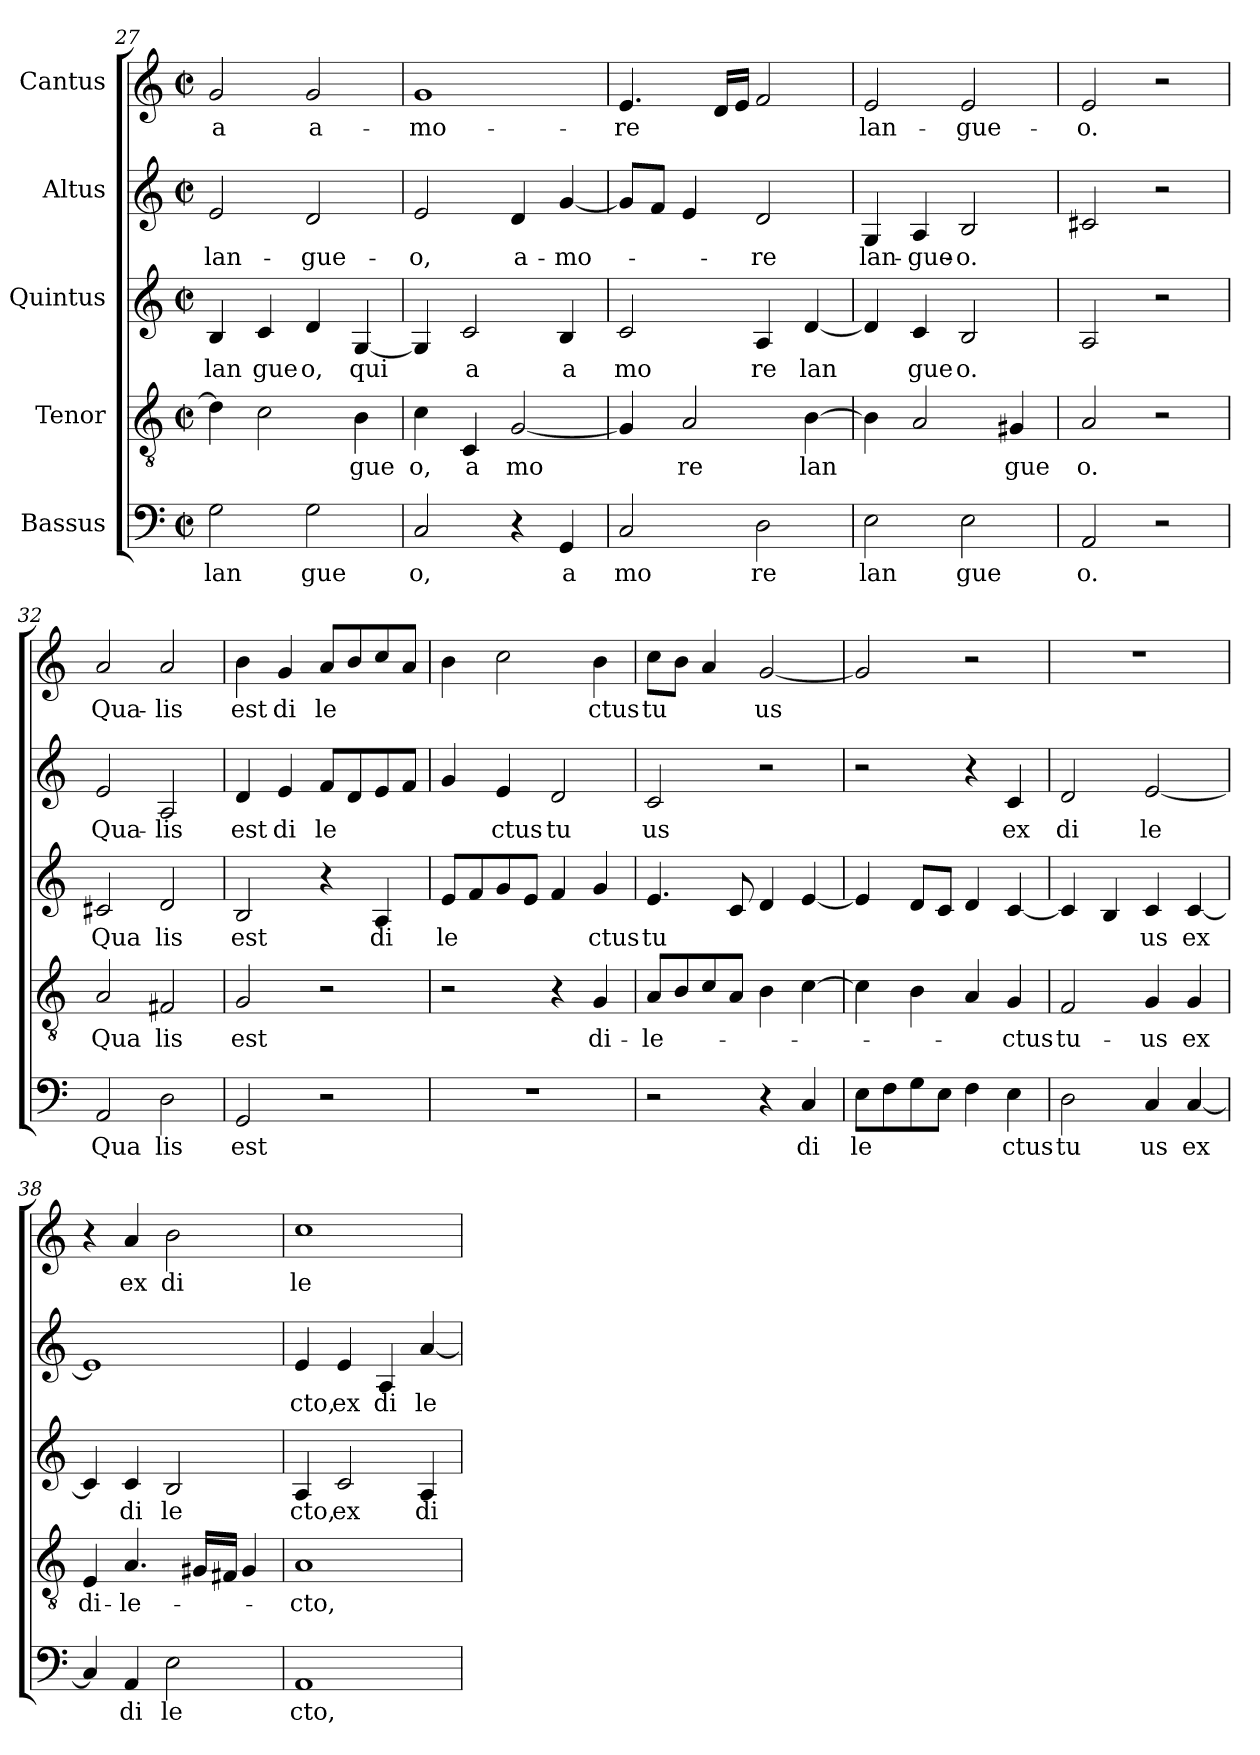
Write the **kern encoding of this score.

**kern	**text	**kern	**text	**kern	**text	**kern	**text	**kern	**text
*part5	*part5	*part4	*part4	*part3	*part3	*part2	*part2	*part1	*part1
*staff5	*staff5	*staff4	*staff4	*staff3	*staff3	*staff2	*staff2	*staff1	*staff1
*I"Bassus	*	*I"Tenor	*	*I"Quintus	*	*I"Altus	*	*I"Cantus	*
*clefF4	*	*clefGv2	*	*clefG2	*	*clefG2	*	*clefG2	*
*M2/2	*	*M2/2	*	*M2/2	*	*M2/2	*	*M2/2	*
*met(c|)	*	*met(c|)	*	*met(c|)	*	*met(c|)	*	*met(c|)	*
=27	=27	=27	=27	=27	=27	=27	=27	=27	=27
!	!LO:LY:b:cj	!	!	!	!LO:LY:b:cj	!	!LO:LY:b:cj	!	!LO:LY:b:cj
2G\	lan	4d\]	.	4B/	lan	2e/	lan-	2g/	-a
!	!	!	!	!	!LO:LY:b:cj	!	!	!	!
.	.	2c\	.	4c/	gue	.	.	.	.
!	!LO:LY:b:cj	!	!	!	!LO:LY:b:cj	!	!LO:LY:b:cj	!	!LO:LY:b:cj
2G\	gue	.	.	4d/	o,	2d/	-gue-	2g/	a-
!	!	!	!LO:LY:b:cj	!	!LO:LY:b	!	!	!	!
.	.	4B\	gue	[<4G/	qui	.	.	.	.
=28	=28	=28	=28	=28	=28	=28	=28	=28	=28
!	!LO:LY:b:cj	!	!LO:LY:b:cj	!	!	!	!LO:LY:b:cj	!	!LO:LY:b:cj
2C/	o,	4c\	o,	4G/]	.	2e/	-o,	1g	-mo-
!	!	!	!LO:LY:b:cj	!	!LO:LY:b:cj	!	!	!	!
.	.	4C/	a	2c/	a	.	.	.	.
!	!	!	!LO:LY:b	!	!	!	!LO:LY:b:cj	!	!
4r	.	[<2G/	mo	.	.	4d/	a-	.	.
!	!LO:LY:b:cj	!	!	!	!LO:LY:b:cj	!	!LO:LY:b	!	!
4GG/	a	.	.	4B/	a	[<4g/	-mo-	.	.
=29	=29	=29	=29	=29	=29	=29	=29	=29	=29
!	!LO:LY:b:cj	!	!	!	!LO:LY:b:cj	!	!	!	!LO:LY:b:cj
2C/	mo	4G/]	.	2c/	mo	8g/L]	.	4.e/	-re
.	.	.	.	.	.	8f/J	.	.	.
!	!	!	!LO:LY:b:cj	!	!	!	!	!	!
.	.	2A/	re	.	.	4e/	.	.	.
.	.	.	.	.	.	.	.	16d/L	.
.	.	.	.	.	.	.	.	16e/J	.
!	!LO:LY:b:cj	!	!	!	!LO:LY:b:cj	!	!LO:LY:b:cj	!	!
2D\	re	.	.	4A/	re	2d/	-re	2f/	.
!	!	!	!LO:LY:b	!	!LO:LY:b	!	!	!	!
.	.	[>4B\	lan	[<4d/	lan	.	.	.	.
=30	=30	=30	=30	=30	=30	=30	=30	=30	=30
!	!LO:LY:b:cj	!	!	!	!	!	!LO:LY:b:cj	!	!LO:LY:b:cj
2E\	lan	4B\]	.	4d/]	.	4G/	lan-	2e/	lan-
!	!	!	!	!	!LO:LY:b:cj	!	!LO:LY:b:cj	!	!
.	.	2A/	.	4c/	gue	4A/	-gue-	.	.
!	!LO:LY:b:cj	!	!	!	!LO:LY:b:cj	!	!LO:LY:b:cj	!	!LO:LY:b:cj
2E\	gue	.	.	2B/	o.	2B/	-o.	2e/	-gue-
!	!	!	!LO:LY:b:cj	!	!	!	!	!	!
.	.	4G#X/	gue	.	.	.	.	.	.
=31	=31	=31	=31	=31	=31	=31	=31	=31	=31
!	!LO:LY:b:cj	!	!LO:LY:b:cj	!	!	!	!	!	!LO:LY:b:cj
2AA/	o.	2A/	o.	2A/	.	2c#X/	.	2e/	-o.
2r	.	2r	.	2r	.	2r	.	2r	.
=32	=32	=32	=32	=32	=32	=32	=32	=32	=32
!	!LO:LY:b:cj	!	!LO:LY:b:cj	!	!LO:LY:b:cj	!	!LO:LY:b:cj	!	!LO:LY:b:cj
2AA/	Qua	2A/	Qua	2c#X/	Qua	2e/	Qua-	2a/	Qua-
!	!LO:LY:b:cj	!	!LO:LY:b:cj	!	!LO:LY:b:cj	!	!LO:LY:b:cj	!	!LO:LY:b:cj
2D\	lis	2F#X/	lis	2d/	lis	2A/	-lis	2a/	-lis
!!LO:LB:g=z
=33	=33	=33	=33	=33	=33	=33	=33	=33	=33
!	!LO:LY:b:cj	!	!LO:LY:b:cj	!	!LO:LY:b:cj	!	!LO:LY:b:cj	!	!LO:LY:b:cj
2GG/	est	2G/	est	2B/	est	4d/	est	4b\	est
!	!	!	!	!	!	!	!LO:LY:b:cj	!	!LO:LY:b:cj
.	.	.	.	.	.	4e/	di	4g/	di
!	!	!	!	!	!	!	!LO:LY:b:cj	!	!LO:LY:b:cj
2r	.	2r	.	4r	.	8f/L	le	8a/L	le
.	.	.	.	.	.	8d/	.	8b/	.
!	!	!	!	!	!LO:LY:b:cj	!	!	!	!
.	.	.	.	4A/	di	8e/	.	8cc/	.
.	.	.	.	.	.	8f/J	.	8a/J	.
=34	=34	=34	=34	=34	=34	=34	=34	=34	=34
!	!	!	!	!	!LO:LY:b:cj	!	!	!	!
1r	.	2r	.	8e/L	le	4g/	.	4b\	.
.	.	.	.	8f/	.	.	.	.	.
!	!	!	!	!	!	!	!LO:LY:b:cj	!	!
.	.	.	.	8g/	.	4e/	ctus	2cc\	.
.	.	.	.	8e/J	.	.	.	.	.
!	!	!	!	!	!	!	!LO:LY:b:cj	!	!
.	.	4r	.	4f/	.	2d/	tu	.	.
!	!	!	!LO:LY:b:cj	!	!LO:LY:b:cj	!	!	!	!LO:LY:b:cj
.	.	4G/	di-	4g/	ctus	.	.	4b\	ctus
=35	=35	=35	=35	=35	=35	=35	=35	=35	=35
!	!	!	!LO:LY:b:cj	!	!LO:LY:b:cj	!	!LO:LY:b:cj	!	!LO:LY:b:cj
2r	.	8A/L	-le-	4.e/	tu	2c/	us	8cc\L	tu
.	.	8B/	.	.	.	.	.	8b\J	.
.	.	8c/	.	.	.	.	.	4a/	.
.	.	8A/J	.	8c/	.	.	.	.	.
!	!	!	!	!	!	!	!	!	!LO:LY:b:cj
4r	.	4B\	.	4d/	.	2r	.	[<2g/	us
!	!LO:LY:b:cj	!	!	!	!	!	!	!	!
4C/	di	[>4c\	.	[<4e/	.	.	.	.	.
=36	=36	=36	=36	=36	=36	=36	=36	=36	=36
!	!LO:LY:b:cj	!	!	!	!	!	!	!	!
8E\L	le	4c\]	.	4e/]	.	2r	.	2g/]	.
8F\	.	.	.	.	.	.	.	.	.
8G\	.	4B\	.	8d/L	.	.	.	.	.
8E\J	.	.	.	8c/J	.	.	.	.	.
4F\	.	4A/	.	4d/	.	4r	.	2r	.
!	!LO:LY:b:cj	!	!LO:LY:b:cj	!	!	!	!LO:LY:b:cj	!	!
4E\	ctus	4G/	-ctus	[<4c/	.	4c/	ex	.	.
=37	=37	=37	=37	=37	=37	=37	=37	=37	=37
!	!LO:LY:b:cj	!	!LO:LY:b:cj	!	!	!	!LO:LY:b:cj	!	!
2D\	tu	2F/	tu-	4c/]	.	2d/	di	1r	.
.	.	.	.	4B/	.	.	.	.	.
!	!LO:LY:b:cj	!	!LO:LY:b:cj	!	!LO:LY:b:cj	!	!LO:LY:b:cj	!	!
4C/	us	4G/	-us	4c/	us	[<2e/	le	.	.
!	!LO:LY:b:cj	!	!LO:LY:b:cj	!	!LO:LY:b:cj	!	!	!	!
[<4C/	ex	4G/	ex	[<4c/	ex	.	.	.	.
=38	=38	=38	=38	=38	=38	=38	=38	=38	=38
!	!	!	!LO:LY:b:cj	!	!	!	!	!	!
4C/]	.	4E/	di-	4c/]	.	1e]	.	4r	.
!	!LO:LY:b:cj	!	!LO:LY:b:cj	!	!LO:LY:b:cj	!	!	!	!LO:LY:b:cj
4AA/	di	4.A/	-le-	4c/	di	.	.	4a/	ex
!	!LO:LY:b:cj	!	!	!	!LO:LY:b:cj	!	!	!	!LO:LY:b:cj
2E\	le	.	.	2B/	le	.	.	2b\	di
.	.	16G#X/L	.	.	.	.	.	.	.
.	.	16F#/J	.	.	.	.	.	.	.
.	.	4G#/	.	.	.	.	.	.	.
!!LO:PB:g=z
=39	=39	=39	=39	=39	=39	=39	=39	=39	=39
!	!LO:LY:b:cj	!	!LO:LY:b:cj	!	!LO:LY:b:cj	!	!LO:LY:b:cj	!	!LO:LY:b:cj
1AA	cto,	1A	-cto,	4A/	cto,	4e/	cto,	1cc	le-
!	!	!	!	!	!LO:LY:b:cj	!	!LO:LY:b:cj	!	!
.	.	.	.	2c/	ex	4e/	ex	.	.
!	!	!	!	!	!	!	!LO:LY:b:cj	!	!
.	.	.	.	.	.	4A/	di	.	.
!	!	!	!	!	!LO:LY:b:cj	!	!LO:LY:b:cj	!	!
.	.	.	.	4A/	di-	[<4a/	le	.	.
=	=	=	=	=	=	=	=	=	=
*-	*-	*-	*-	*-	*-	*-	*-	*-	*-
